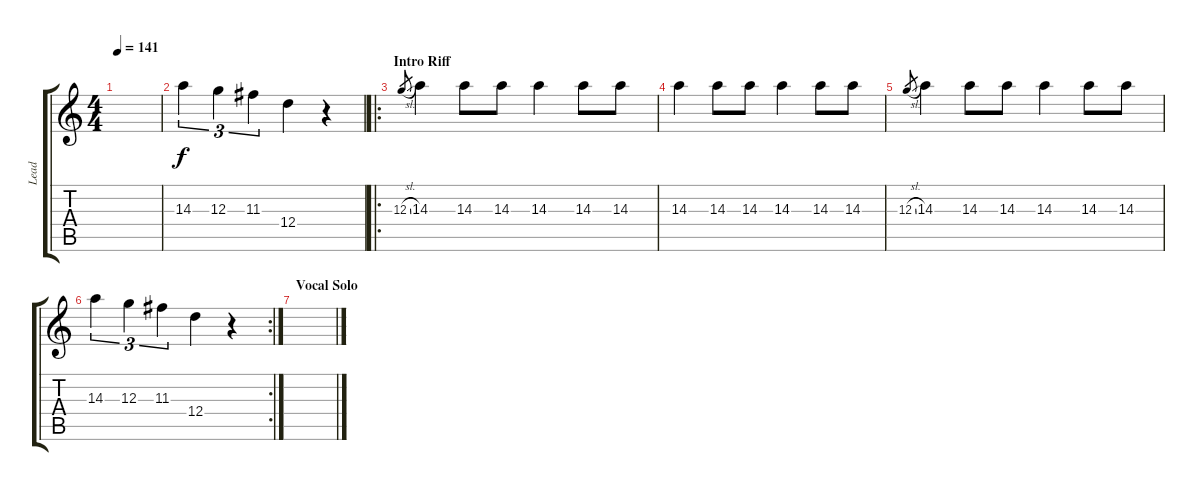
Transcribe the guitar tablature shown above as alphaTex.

\track ("Lead" "Lead") {instrument electricguitarclean}
\staff {score tabs}
\tuning (E4 B3 G3 D3 A2 E2) {hide}
\ts (4 4)
\tempo 141
\clef g2
\ks c
|
14.3.4{tu (3 2)} 12.3.4{tu (3 2)} 11.3.4{tu (3 2)} 12.4.4 r.4 |
\ro
\section ("" "Intro Riff")
12.3{sl}.8{gr} 14.3.4 14.3.8 14.3.8 14.3.4 14.3.8 14.3.8 |
14.3.4 14.3.8 14.3.8 14.3.4 14.3.8 14.3.8 |
12.3{sl}.8{gr} 14.3.4 14.3.8 14.3.8 14.3.4 14.3.8 14.3.8 |
\rc 2
14.3.4{tu (3 2)} 12.3.4{tu (3 2)} 11.3.4{tu (3 2)} 12.4.4 r.4 |
\section ("" "Vocal Solo")
